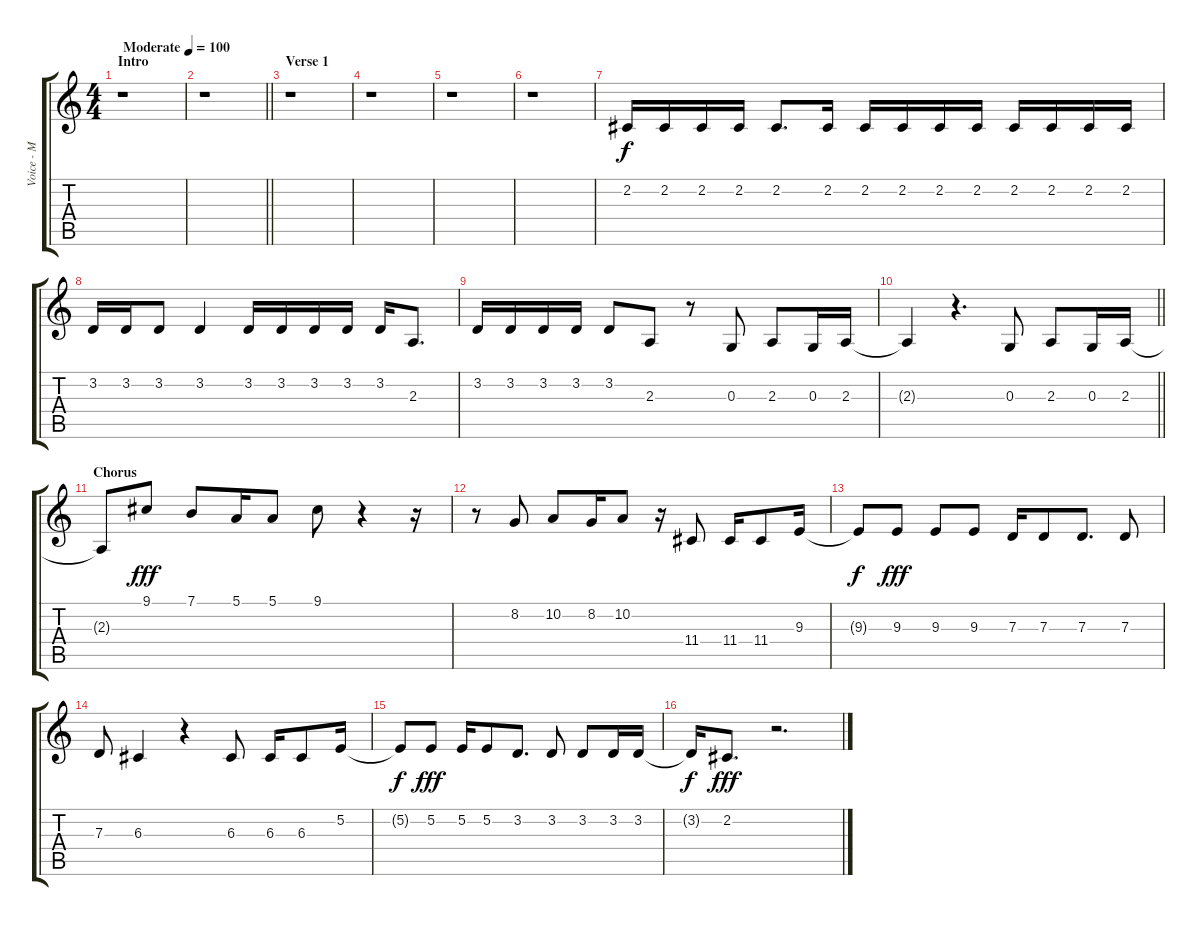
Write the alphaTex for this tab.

\track ("Voice - M" "Voice - M") {instrument tenorsax}
\staff {score tabs}
\tuning (E4 B3 G3 D3 A2 E2) {hide}
\ts (4 4)
\section ("" "Intro")
\tempo (100 "Moderate")
\clef g2
\ks c
r.1{dy f instrument tenorsax} |
\barLineRight lightlight
r.1 |
\section ("" "Verse 1")
r.1 |
r.1 |
r.1 |
r.1 |
2.2.16 2.2.16 2.2.16 2.2.16 2.2.8{d} 2.2.16 2.2.16 2.2.16 2.2.16 2.2.16 2.2.16 2.2.16 2.2.16 2.2.16 |
3.2.16 3.2.16 3.2.8 3.2.4 3.2.16 3.2.16 3.2.16 3.2.16 3.2.16 2.3.8{d} |
3.2.16 3.2.16 3.2.16 3.2.16 3.2.8 2.3.8 r.8 0.3.8 2.3.8 0.3.16 2.3.16 |
\barLineRight lightlight
2.3{t}.4 r.4{d} 0.3.8 2.3.8 0.3.16 2.3.16 |
\section ("" "Chorus")
2.3{t}.8 9.1.8{dy fff} 7.1.8 5.1.16 5.1.8 9.1.8 r.4 r.16 |
r.8 8.2.8 10.2.8 8.2.16 10.2.8 r.16 11.4.8 11.4.16 11.4.8 9.3.16 |
9.3{t}.8{dy f} 9.3.8{dy fff} 9.3.8 9.3.8 7.3.16 7.3.8 7.3.8{d} 7.3.8 |
7.3.8 6.3.4 r.4 6.3.8 6.3.16 6.3.8 5.2.16 |
5.2{t}.8{dy f} 5.2.8{dy fff} 5.2.16 5.2.8 3.2.8{d} 3.2.8 3.2.8 3.2.16 3.2.16 |
3.2{t}.16{dy f} 2.2.8{d dy fff} r.2{d}
